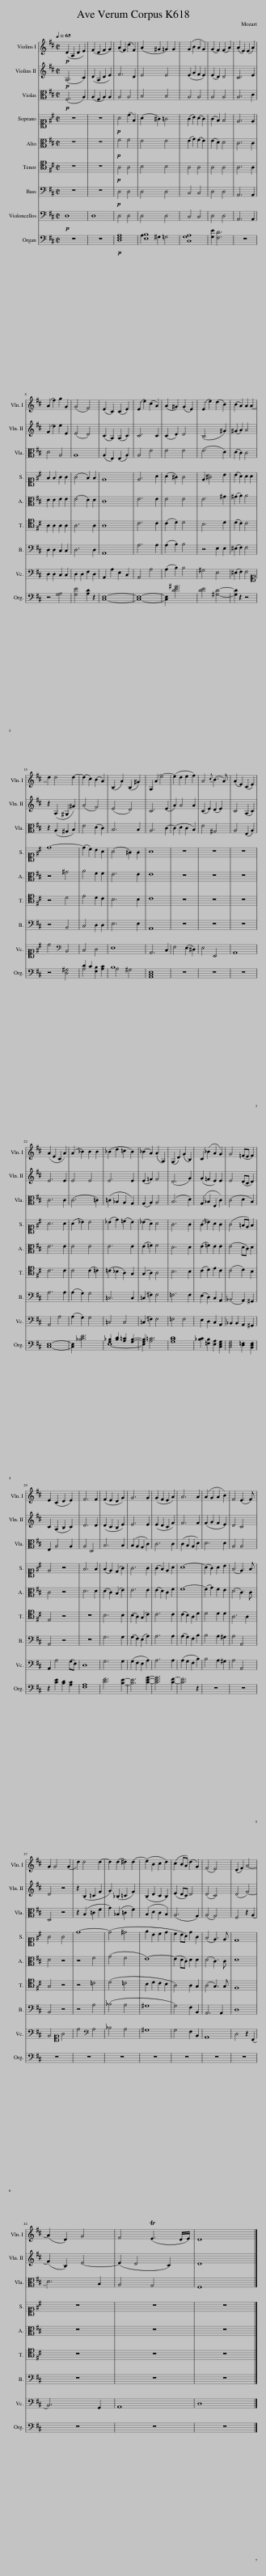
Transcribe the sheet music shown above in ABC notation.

X:1
%%score 1 2 3 4 5 6 7 8 ( 9 10 )
L:1/8
Q:1/4=65
M:2/2
I:linebreak $
K:D
V:1 treble
V:2 treble
V:3 alto
V:4 alto1
V:5 alto
V:6 tenor
V:7 bass
V:8 bass
V:9 bass
V:10 bass
V:1
!p! (D2 A,2 D2 E2) | (F2 D2 F2 G2) | (A2 F2) (d2 F2) | (A2 ^G2 =G2) G2 | (G2 B2 A2 G2) | %5
 (G2 F2) (F2 A2) | (A2 E2) (E2 A2) |$ (A2 f2) g2 G2 | (G4 F4) | (E2 C2) (C2 E2) | %10
 (E2 e2) (c2 A2) | (A2 ^G2) (G2 E2) | (E2 e2) (d2 B2) | (B2 A2) A2 (A2 |$ d2) d4 d2- | %15
 (d2 c2) (B2 A2) | (B,2 A2) (B,2 ^G2) | A,2 (A2 e4-) | (e2 d2 e2 f2) | A4{c} (B3 A) | %20
 (A2 E2) (C2 E2) |$ (A2 E2 C2 A2) | (A2 _B2) B2 B2 | (_B2 d2 =c2 B2) | (_B2 A2) (A2 A,2) | %25
 (G,2 D2) (G2 B,2) | C2 (_B2 A2 G2) | G4 (=FE F2) |$ E2 (C2 D2 E2) | F6 F2 | %30
 (F2 E2 D2 G2) | G6 G2 | (G2 F2 E2 A2) | A6 A2 | (A2 G2 A2 B2) | %35
 F4 (E3 F) |$ G2 G4 (G2 | d2) d4 d2- | d2 (d2 ^d2) (d2 | (e2) B2 c2 d2) | %40
 (c2 BA) (d2 G2) | (F4 E4) | (D2 F2) A4- |$ (A2 D2) G4 | F4 (TE3 D/E/) | %45
 D8 |] %46
V:2
!p! (A,6 C2) | (D2 A,2 D2 E2) | F6 D2 | E4 E4 | (E2 G2 F2 E2) | %5
 (E2 D2) D4 | C6 E2 |$ (F2 d2) e2 E2 | (E4 D4) | (C2 A,2) (A,2 C2) | %10
 C6 C2 | (C2 D2) D4 | (B,6 ^G2) | (^G2 A2) A4 |$ z2 (A,2 ^G,2 ^G2) | %15
 (A4 F4) | (E4 D4) | C6 (E2 | A2) A4 A2 | (C2 E2) (D2 E2) | %20
 C4 (A,2 C2) |$ E6 E2 | E4 E4 | E6 E2 | (E2 =F2) F4 | %25
 (D6 G2) | (G2 =F2 E2) E2 | E4 (DC D2) |$ C2 (A,2 B,2 C2) | D6 D2 | %30
 (D2 C2 B,2 E2) | E6 E2 | (E2 D2 C2 F2) | F6 F2 | (F2 G2 F2 E2) | %35
 D4 C4 |$ D4 z4 | z2 (B,2 =C2 F2 | G2) (_B,2 =C2 F2) | (B,2 D2 C2 B,2) | %40
 (E2 DC) D4 | (D4 C4) | (D4 F4-) |$ (F2 B,2) E4- | (E2 D4 C2) | %45
 D8 |] %46
V:3
!p! (F,6 A,2) | (A,2 F,2 A,2) A,2 | A,4 A,4 | B,4 B,4 | A,4 A,4 | %5
 A,4 A,4 | A,6 C2 |$ D4 A,4 | A,8 | (A,2 E,2) (E,2 A,2) | %10
 A,4 E4 | E4 E4 | (E6 D2) | (D2 C2) C4 |$ z2 (A,2 ^G,2 B,2) | %15
 E4 (D2 C2) | B,6 B,2 | A,6 C2- | (C2 D2 C2 B,2) | E4 ^G,4 | %20
 A,4 (E,2 A,2) |$ C6 C2 | (C6 =C2) | (=C2 _B,2 A,2 G,2) | (G,2 A,2) A,4 | %25
 (B,6 D2) | (G,2 _B,2 E,2 C2) | (C4 D2 B,2) |$ E,2 A,4 A,2 | A,4 D,4 | %30
 B,6 B,2 | (B,2 A,2 G,2 C2) | C6 C2 | (C2 B,2 A,2 D2) | D6 D2 | %35
 A,4 A,4 |$ D,4 z4 | z2 (B,2 =C2 F2 | G2) (_B,2 =C2 F2) | (B,2 D2 C2 B,2) | %40
 (A,6 G,2) | (A,4 G,4) | F,4 z2 (A,2 |$ D6) B,2 | A,4 G,4 | %45
 F,8 |] %46
V:4
 z8 | z8 |!p! A4 (d2 F2) | (A2 ^G2) =G4 | (G2 B2) (A2 G2) | %5
 (G2 F2) F4 | E6 E2 |$ F2 F2 G2 G2 | (G4 F2) F2 | E8 | %10
 E6 A2 | (A2 ^G2) G4 | (E2 ^G4) B2 | (B2 A2) A2 A2 |$ d8- | %15
 (d2 c2) B2 A2 | (A4 ^G2) G2 | A8 | z8 | z8 | %20
 z8 |$ A6 A2 | (A2 _B2) B4 | (_B2 d2) (=c2 B2) | (_B2 A2) A4 | %25
 G6 G2 | (G2 _B2) A2 G2 | (G4 =FE) F2 |$ E4 z4 | F6 F2 | %30
 (F2 E2) (D2 G2) | G6 G2 | (G2 F2) E2 A2 | A8- | (A2 G2) A2 B2 | %35
 (F4 E3) F |$ G4 G4 | d8- | (d4 ^d4 | e2 B2 c2 d2 | %40
 c2 BA) d2 G2 | (F4 E3) E | D8 |$ z8 | z8 | %45
 z8 |] %46
V:5
 z8 | z8 |!p! F4 F4 | E4 E4 | (E2 G2) (F2 E2) | %5
 (E2 D2) D4 | C6 C2 |$ D2 D2 E2 E2 | (E4 D2) D2 | C8 | %10
 E6 E2 | E4 E4 | E6 ^G2 | (^G2 A2) A4 |$ z4 ^G4 | %15
 A4 F2 F2 | E6 E2 | E8 | z8 | z8 | %20
 z8 |$ E6 E2 | E4 E4 | E6 E2 | (E2 =F2) F4 | %25
 D6 D2 | (E2 =F2) E2 E2 | (E4 DC) D2 |$ C4 z4 | D6 D2 | %30
 (D2 C2) (B,2 E2) | E6 E2 | (E2 D2) C2 F2 | F8- | (F2 G2) F2 E2 | %35
 (D4 C3) C |$ D4 z4 | z4 F4 | (G4 F4 | E8-) | %40
 (E2 DC) D2 D2 | (D4 C3) C | D8 |$ z8 | z8 | %45
 z8 |] %46
V:6
 z8 | z8 |!p! A,4 A,4 | B,4 B,4 | A,4 A,4 | %5
 A,4 A,4 | A,6 A,2 |$ A,2 A,2 A,2 A,2 | A,6 A,2 | A,8 | %10
 C6 C2 | (C2 D2) D4 | B,6 D2 | (D2 C2) C4 |$ z4 D4 | %15
 E4 D2 C2 | B,6 B,2 | C8 | z8 | z8 | %20
 z8 |$ C6 C2 | C4 (C2 =C2) | (=C2 _B,2 A,2) G,2 | (G,2 A,2) A,4 | %25
 B,6 B,2 | (C2 D2) E2 C2 | (C4 D2) B,2 |$ E,4 z4 | z8 | %30
 B,6 B,2 | (B,2 A,2) (G,2 C2) | C6 C2 | (C2 B,2) A,2 D2 | D4 D2 D2 | %35
 A,6 A,2 |$ G,4 z4 | z4 =C4 | (D4 =C4 | B,2 D2 C2 B,2 | %40
 A,4) A,2 G,2 | (A,4 G,3) G, | F,8 |$ z8 | z8 | %45
 z8 |] %46
V:7
 z8 | z8 |!p! D,4 D,4 | D,4 D,4 | C,4 C,4 | %5
 D,4 D,4 | A,,6 A,,2 |$ D,2 D,2 C,2 C,2 | D,6 D,2 | A,,8 | %10
 A,6 A,2 | (A,2 B,2) B,4 | z4 E,2 E,2 | (^E,2 F,2) F,4 |$ z4 B,,4 | %15
 C,4 D,2 D,2 | E,6 E,2 | A,,8 | z8 | z8 | %20
 z8 |$ A,6 A,2 | (A,2 G,2) G,4 | =C,6 C,2 | (=C,2 =F,2) F,4 | %25
 =F,6 F,2 | (E,2 D,2) C,2 A,,2 | (_B,,4 A,,2) ^G,,2 |$ A,,4 z4 | z8 | %30
 G,6 G,2 | (G,2 F,2) (E,2 A,2) | A,6 A,2 | (A,2 G,2) F,2 B,2 | B,4 A,2 ^G,2 | %35
 A,4 A,,4 |$ B,,4 z4 | z4 A,4 | (_B,4 A,4 | ^G,8 | %40
 G,4) F,2 B,,2 | A,,6 A,,2 | D,8 |$ z8 | z8 | %45
 z8 |] %46
V:8
!p! D,8 | D,8 | D,4 D,4 | D,4 D,4 | C,4 C,4 | %5
 D,4 D,4 | A,,6 A,,2 |$ D,2 D,2 C,2 C,2 | D,2 D,2 F,2 D,2 | A,,2 A,2 E,2 C,2 | %10
 A,,4 A,4 | (A,2 B,2) B,4 | ^G,4 E,4 | (^E,2 F,2) F,4 |$[K:alto1] d4[K:bass] B,,4 | %15
 C,4 D,4 | E,8 | A,,6 C,2 | F,4 (E,2 ^D,2) | E,4 E,,4 | %20
 A,,8 |$ A,,4 A,4 | (A,2 G,2) G,4 | =C,4 C,4 | (=C,2 =F,2) F,4 | %25
 =F,4 F,4 | E,2 D,2 C,2 A,,2 | _B,,2 B,,2 A,,2 ^G,,2 |$ A,,2 A,4 (G,E,) | D,8 | %30
 G,6 G,2 | (G,2 F,2 E,2 A,2) | A,6 A,2 | (A,2 G,2 F,2 B,2) | B,4 A,2 ^G,2 | %35
 A,4 A,,4 |$ B,,4[K:alto1] G4 | d4[K:bass] A,4 | _B,4 A,4 | ^G,8 | %40
 G,4 F,2 B,,2 | A,,8 | D,4 z2 (F,,2 |$ B,,6) G,,2 | A,,8 | %45
 D,8 |] %46
V:9
 z8 | z8 |!p! [D,F,A,]8 | [E,B,]8 | [C,G,A,]8 | %5
 [G,E]2 [F,D]6 | z8 |$ z4 [G,A,]4 | [G,E]4 [A,D]2 z2 | [C,E,]8- | %10
 [C,E,]8- | [C,E,]2 [DE^G]6 | [DE]4 [^G,D]4- | [G,D]2 z2 z4 |$ z4 [D,^G,]4 | %15
 D2 C2 [F,B,]2 [A,C]2 | B,8 | [A,,C,E,]8 | z8 | z8 | %20
 z8 |$ [C,E,]8- | [C,E,]2 [_B,CE]6 | [G,_B,]2 [B,D]2 [A,=C]2 [G,B,]2- | [G,B,]2 [A,=C]6 | %25
 [G,B,D]8 | [_B,C]2 [=F,B,]2 [E,A,]2 [C,E,G,]2 | [C,E,G,]4 [D,=F,]2 [B,,D,F,]2 |$ z2 [CE]2 [B,D]2 [A,C]2 | [F,A,]8 | %30
 [DF]6 [B,E]2- | [B,E]6 [CEG]2- | [CEG]6 [CF]2- | [CF]6 z2 | z8 | %35
 z8 |$ z8 | z8 | z8 | z8 | %40
 z8 | z8 | z8 |$ z8 | z8 | %45
 z8 |] %46
V:10
 x8 | x8 | x8 | A,2 ^G,2 =G,4 | x8 | %5
 x8 | x8 |$ x8 | x8 | x8 | %10
 x8 | x8 | x8 | x8 |$ x8 | %15
 A,4 x4 | A,4 ^G,4 | x8 | x8 | x8 | %20
 x8 |$ x8 | x8 | E,8- | E,2 x6 | %25
 x8 | x8 | x8 |$ x8 | x8 | %30
 x8 | x8 | x8 | x8 | x8 | %35
 x8 |$ x8 | x8 | x8 | x8 | %40
 x8 | x8 | x8 |$ x8 | x8 | %45
 x8 |] %46
